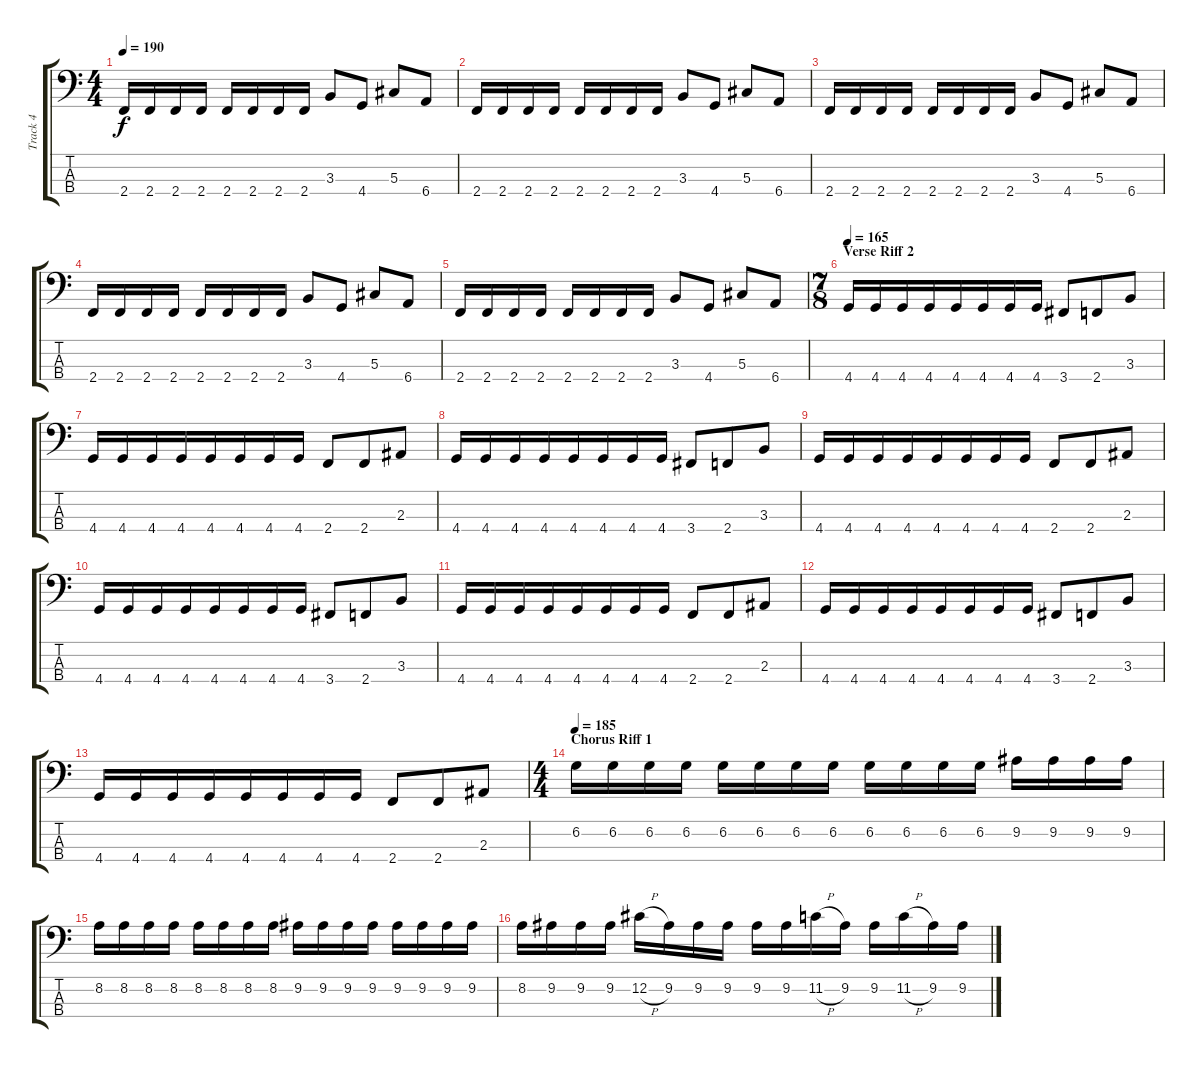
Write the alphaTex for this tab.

\track ("Track 4" "Track 4") {instrument electricbasspick}
\staff {score tabs}
\tuning (Gb2 Db2 Ab1 Eb1) {hide}
\ts (4 4)
\tempo 190
\clef f4
\ks c
2.4.16{dy f} 2.4.16 2.4.16 2.4.16 2.4.16 2.4.16 2.4.16 2.4.16 3.3.8 4.4.8 5.3.8 6.4.8 |
2.4.16 2.4.16 2.4.16 2.4.16 2.4.16 2.4.16 2.4.16 2.4.16 3.3.8 4.4.8 5.3.8 6.4.8 |
2.4.16 2.4.16 2.4.16 2.4.16 2.4.16 2.4.16 2.4.16 2.4.16 3.3.8 4.4.8 5.3.8 6.4.8 |
2.4.16 2.4.16 2.4.16 2.4.16 2.4.16 2.4.16 2.4.16 2.4.16 3.3.8 4.4.8 5.3.8 6.4.8 |
2.4.16 2.4.16 2.4.16 2.4.16 2.4.16 2.4.16 2.4.16 2.4.16 3.3.8 4.4.8 5.3.8 6.4.8 |
\ts (7 8)
\section ("" "Verse Riff 2")
\tempo 165
4.4.16 4.4.16 4.4.16 4.4.16 4.4.16 4.4.16 4.4.16 4.4.16 3.4.8 2.4.8 3.3.8 |
4.4.16 4.4.16 4.4.16 4.4.16 4.4.16 4.4.16 4.4.16 4.4.16 2.4.8 2.4.8 2.3.8 |
4.4.16 4.4.16 4.4.16 4.4.16 4.4.16 4.4.16 4.4.16 4.4.16 3.4.8 2.4.8 3.3.8 |
4.4.16 4.4.16 4.4.16 4.4.16 4.4.16 4.4.16 4.4.16 4.4.16 2.4.8 2.4.8 2.3.8 |
4.4.16 4.4.16 4.4.16 4.4.16 4.4.16 4.4.16 4.4.16 4.4.16 3.4.8 2.4.8 3.3.8 |
4.4.16 4.4.16 4.4.16 4.4.16 4.4.16 4.4.16 4.4.16 4.4.16 2.4.8 2.4.8 2.3.8 |
4.4.16 4.4.16 4.4.16 4.4.16 4.4.16 4.4.16 4.4.16 4.4.16 3.4.8 2.4.8 3.3.8 |
4.4.16 4.4.16 4.4.16 4.4.16 4.4.16 4.4.16 4.4.16 4.4.16 2.4.8 2.4.8 2.3.8 |
\ts (4 4)
\section ("" "Chorus Riff 1")
\tempo 185
6.2.16 6.2.16 6.2.16 6.2.16 6.2.16 6.2.16 6.2.16 6.2.16 6.2.16 6.2.16 6.2.16 6.2.16 9.2.16 9.2.16 9.2.16 9.2.16 |
8.2.16 8.2.16 8.2.16 8.2.16 8.2.16 8.2.16 8.2.16 8.2.16 9.2.16 9.2.16 9.2.16 9.2.16 9.2.16 9.2.16 9.2.16 9.2.16 |
8.2.16 9.2.16 9.2.16 9.2.16 12.2{h}.16 9.2.16 9.2.16 9.2.16 9.2.16 9.2.16 11.2{h}.16 9.2.16 9.2.16 11.2{h}.16 9.2.16 9.2.16
